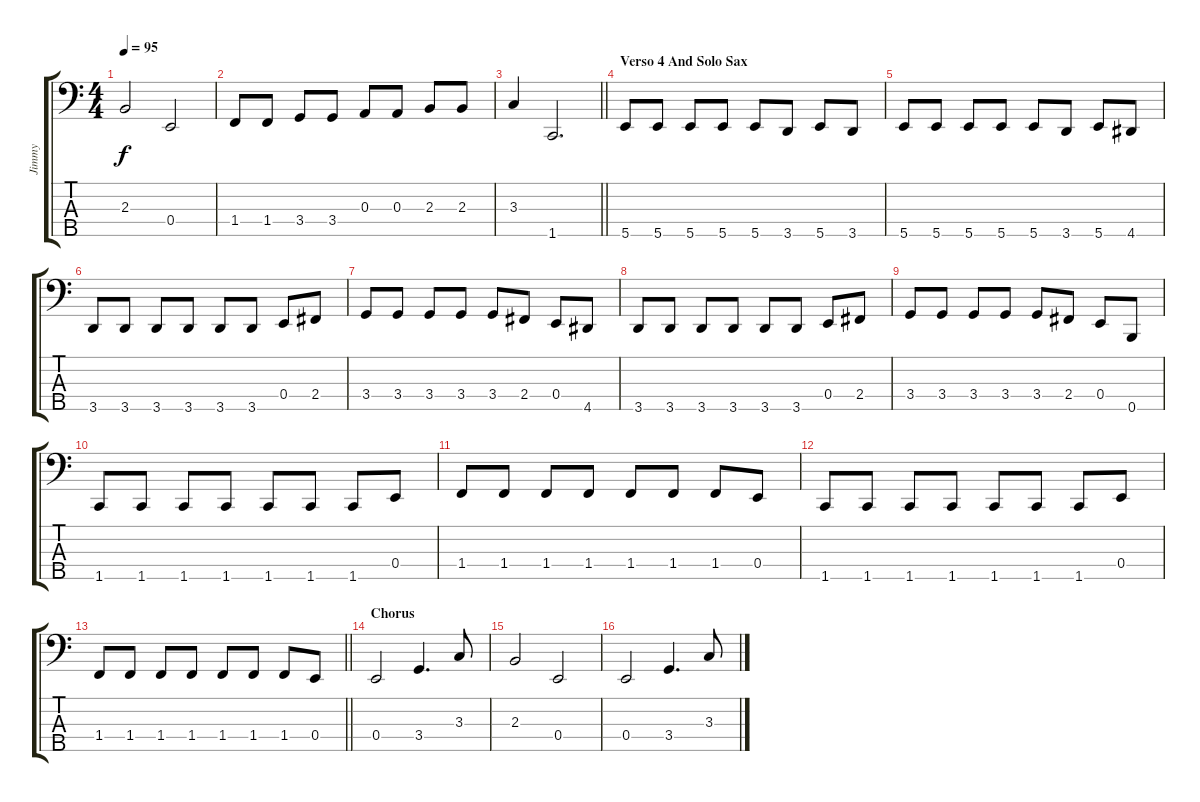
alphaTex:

\track ("Jimmy" "Jimmy") {instrument electricbassfinger}
\staff {score tabs}
\tuning (G2 D2 A1 E1 B0) {hide}
\ts (4 4)
\tempo 95
\clef f4
\ks c
2.3.2{dy f} 0.4.2 |
1.4.8 1.4.8 3.4.8 3.4.8 0.3.8 0.3.8 2.3.8 2.3.8 |
\barLineRight lightlight
3.3.4 1.5.2{d} |
\section ("" "Verso 4 And Solo Sax")
5.5.8 5.5.8 5.5.8 5.5.8 5.5.8 3.5.8 5.5.8 3.5.8 |
5.5.8 5.5.8 5.5.8 5.5.8 5.5.8 3.5.8 5.5.8 4.5.8 |
3.5.8 3.5.8 3.5.8 3.5.8 3.5.8 3.5.8 0.4.8 2.4.8 |
3.4.8 3.4.8 3.4.8 3.4.8 3.4.8 2.4.8 0.4.8 4.5.8 |
3.5.8 3.5.8 3.5.8 3.5.8 3.5.8 3.5.8 0.4.8 2.4.8 |
3.4.8 3.4.8 3.4.8 3.4.8 3.4.8 2.4.8 0.4.8 0.5.8 |
1.5.8 1.5.8 1.5.8 1.5.8 1.5.8 1.5.8 1.5.8 0.4.8 |
1.4.8 1.4.8 1.4.8 1.4.8 1.4.8 1.4.8 1.4.8 0.4.8 |
1.5.8 1.5.8 1.5.8 1.5.8 1.5.8 1.5.8 1.5.8 0.4.8 |
\barLineRight lightlight
1.4.8 1.4.8 1.4.8 1.4.8 1.4.8 1.4.8 1.4.8 0.4.8 |
\section ("" "Chorus")
0.4.2 3.4.4{d} 3.3.8 |
2.3.2 0.4.2 |
0.4.2 3.4.4{d} 3.3.8
